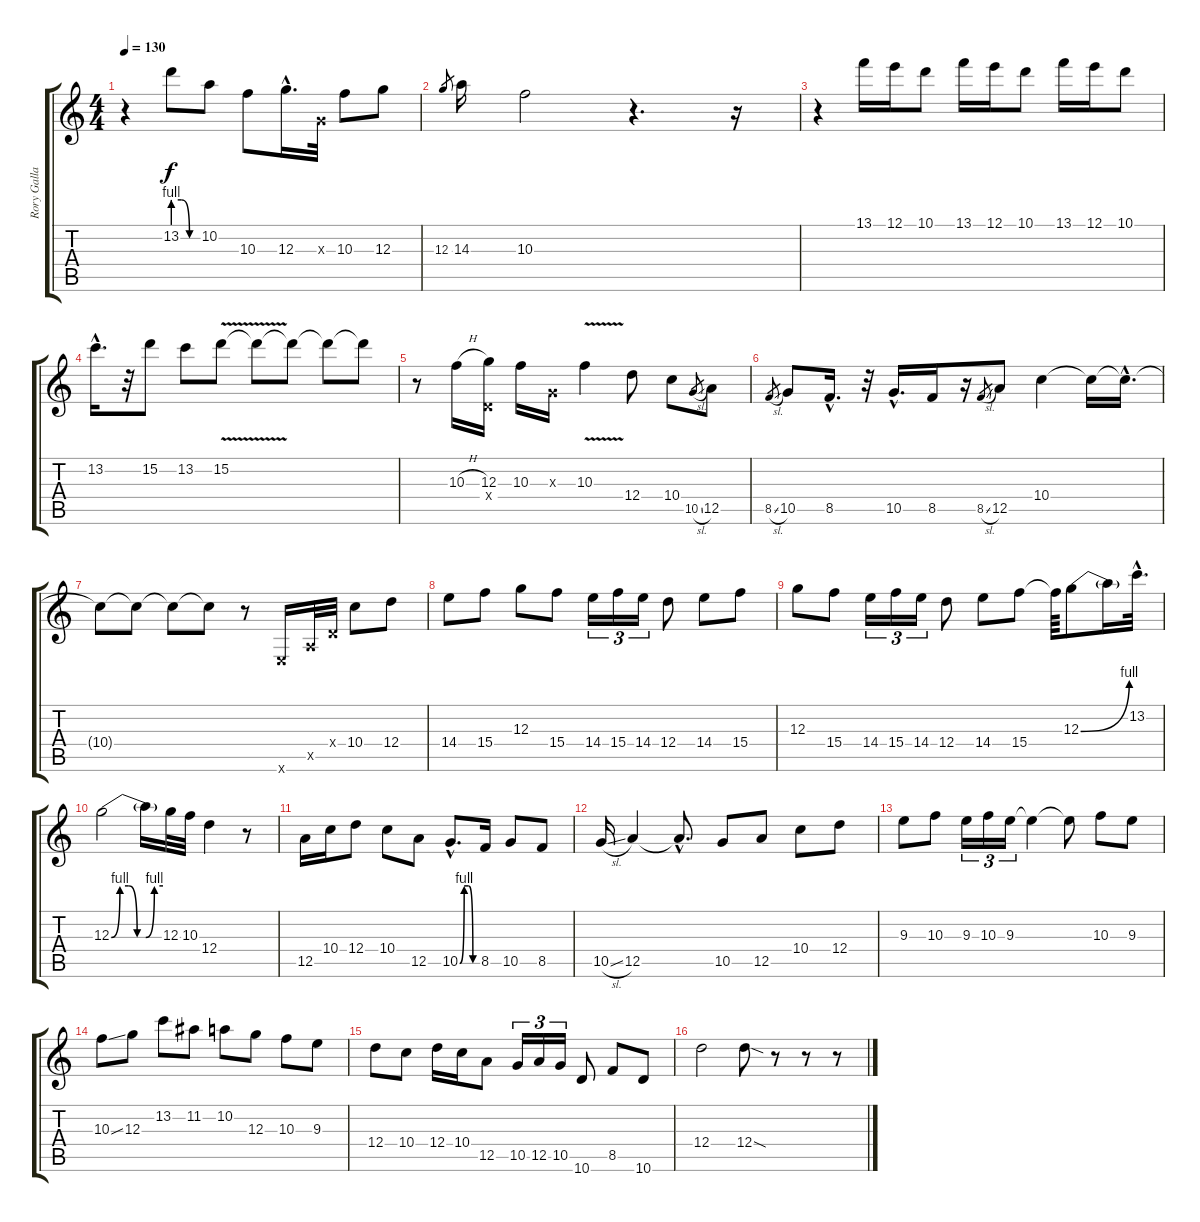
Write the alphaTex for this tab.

\track ("Rory Gallagher" "Rory Galla") {instrument electricguitarclean}
\staff {score tabs}
\tuning (E4 B3 G3 D3 A2 E2) {hide}
\ts (4 4)
\tempo 130
\clef g2
\ks c
r.4{dy f} 13.2{be (custom 0 4 20 4 40 0 60 0)}.8 10.2.8 10.3.8 12.3{hac}.16{d} 0.3{x}.32 10.3.8 12.3.8 |
12.3.8{gr} 14.3.16 10.3.2 r.4{d} r.16 |
r.4 13.1.16 12.1.16 10.1.8 13.1.16 12.1.16 10.1.8 13.1.16 12.1.16 10.1.8 |
13.2{hac}.16{d} r.32 15.2.8 13.2.8 15.2{v}.8 15.2{t}.8 15.2{t}.8 15.2{t}.8 15.2{t}.8 |
r.8 10.3{h}.16 (12.3 0.4{x}).16 10.3.16 0.3{x}.16 10.3{v}.4 12.4.8 10.4.8 10.5{sl}.8{gr} 12.5.8 |
8.5{sl}.8{gr} 10.5.8 8.5{hac}.16{d} r.32 10.5{hac}.16{d} 8.5.16 r.16 8.5{sl}.8{gr} 12.5.8 10.4.4 10.4{t}.16 10.4{hac t}.16{d} |
10.4{t}.8 10.4{t}.8 10.4{t}.8 10.4{t}.8 r.8 0.6{x}.16 0.5{x}.32 0.4{x}.32 10.4.8 12.4.8 |
14.4.8 15.4.8 12.3.8 15.4.8 14.4.16{tu (3 2)} 15.4.16{tu (3 2)} 14.4.16{tu (3 2)} 12.4.8 14.4.8 15.4.8 |
12.3.8 15.4.8 14.4.16{tu (3 2)} 15.4.16{tu (3 2)} 14.4.16{tu (3 2)} 12.4.8 14.4.8 15.4.8 15.4{t}.64 12.3{be (bend 0 0 60 4)}.8 12.3{t}.16 13.2{hac}.32{d} |
12.3{be (custom 0 0 10 4 20 4 30 0 40 0 50 4 60 4)}.2 12.3{t}.16 12.3.32 10.3.32 12.4.4 r.8 |
12.5.16 10.4.16 12.4.8 10.4.8 12.5.8 10.5{be (custom 0 0 15 4 30 4 45 0 60 0) hac}.8{d} 8.5.16 10.5.8 8.5.8 |
10.5{sl}.16 12.5.4 12.5{hac t}.8{d} 10.5.8 12.5.8 10.4.8 12.4.8 |
9.3.8 10.3.8 9.3.16{tu (3 2)} 10.3.16{tu (3 2)} 9.3.16{tu (3 2)} 9.3{t}.4 9.3{t}.8 10.3.8 9.3.8 |
10.3{ss}.8 12.3.8 13.2.8 11.2.8 10.2.8 12.3.8 10.3.8 9.3.8 |
12.4.8 10.4.8 12.4.16 10.4.16 12.5.8 10.5.16{tu (3 2)} 12.5.16{tu (3 2)} 10.5.16{tu (3 2)} 10.6.8 8.5.8 10.6.8 |
12.4.2 12.4{sod}.8 r.8 r.8 r.8
